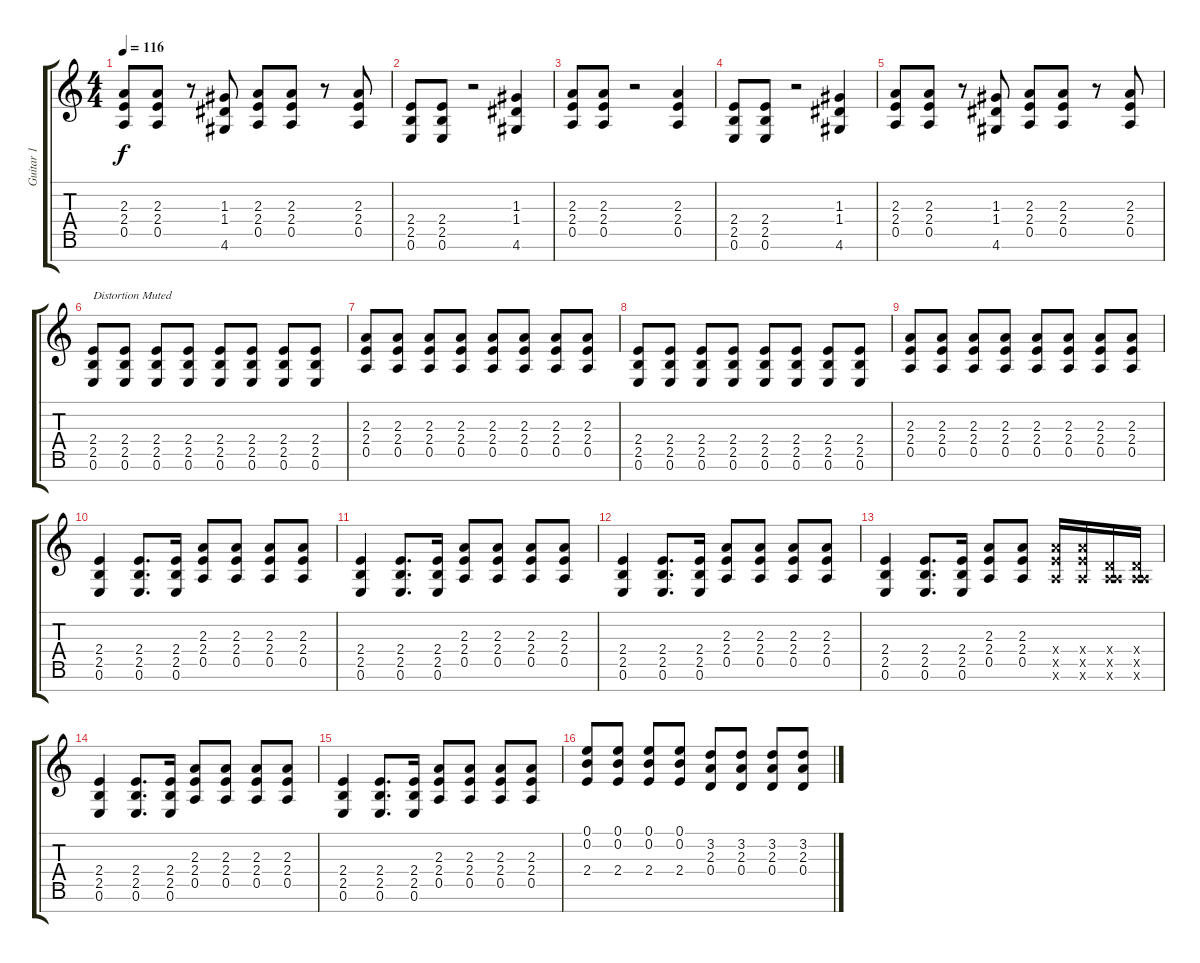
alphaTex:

\track ("Guitar 1" "Guitar 1") {instrument electricguitarclean}
\staff {score tabs}
\tuning (E4 B3 G3 D3 A2 E2 B1) {hide}
\ts (4 4)
\tempo 116
\clef g2
\ks c
(2.3 2.4 0.5).8{dy f} (2.3 2.4 0.5).8 r.8 (1.3 1.4 4.6).8 (2.3 2.4 0.5).8 (2.3 2.4 0.5).8 r.8 (2.3 2.4 0.5).8 |
(2.4 2.5 0.6).8 (2.4 2.5 0.6).8 r.2 (1.3 1.4 4.6).4 |
(2.3 2.4 0.5).8 (2.3 2.4 0.5).8 r.2 (2.3 2.4 0.5).4 |
(2.4 2.5 0.6).8 (2.4 2.5 0.6).8 r.2 (1.3 1.4 4.6).4 |
(2.3 2.4 0.5).8 (2.3 2.4 0.5).8 r.8 (1.3 1.4 4.6).8 (2.3 2.4 0.5).8 (2.3 2.4 0.5).8 r.8 (2.3 2.4 0.5).8 |
(2.4 2.5 0.6).8{txt "Distortion Muted" instrument electricguitarmuted} (2.4 2.5 0.6).8 (2.4 2.5 0.6).8 (2.4 2.5 0.6).8 (2.4 2.5 0.6).8 (2.4 2.5 0.6).8 (2.4 2.5 0.6).8 (2.4 2.5 0.6).8 |
(2.3 2.4 0.5).8 (2.3 2.4 0.5).8 (2.3 2.4 0.5).8 (2.3 2.4 0.5).8 (2.3 2.4 0.5).8 (2.3 2.4 0.5).8 (2.3 2.4 0.5).8 (2.3 2.4 0.5).8 |
(2.4 2.5 0.6).8 (2.4 2.5 0.6).8 (2.4 2.5 0.6).8 (2.4 2.5 0.6).8 (2.4 2.5 0.6).8 (2.4 2.5 0.6).8 (2.4 2.5 0.6).8 (2.4 2.5 0.6).8 |
(2.3 2.4 0.5).8 (2.3 2.4 0.5).8 (2.3 2.4 0.5).8 (2.3 2.4 0.5).8 (2.3 2.4 0.5).8 (2.3 2.4 0.5).8 (2.3 2.4 0.5).8 (2.3 2.4 0.5).8 |
(2.4 2.5 0.6).4{instrument distortionguitar} (2.4 2.5 0.6).8{d} (2.4 2.5 0.6).16 (2.3 2.4 0.5).8 (2.3 2.4 0.5).8 (2.3 2.4 0.5).8 (2.3 2.4 0.5).8 |
(2.4 2.5 0.6).4 (2.4 2.5 0.6).8{d} (2.4 2.5 0.6).16 (2.3 2.4 0.5).8 (2.3 2.4 0.5).8 (2.3 2.4 0.5).8 (2.3 2.4 0.5).8 |
(2.4 2.5 0.6).4 (2.4 2.5 0.6).8{d} (2.4 2.5 0.6).16 (2.3 2.4 0.5).8 (2.3 2.4 0.5).8 (2.3 2.4 0.5).8 (2.3 2.4 0.5).8 |
(2.4 2.5 0.6).4 (2.4 2.5 0.6).8{d} (2.4 2.5 0.6).16 (2.3 2.4 0.5).8 (2.3 2.4 0.5).8 (7.4{x} 7.5{x} 5.6{x}).16 (7.4{x} 7.5{x} 5.6{x}).16 (0.4{x} 0.5{x} 5.6{x}).16 (0.4{x} 0.5{x} 5.6{x}).16 |
(2.4 2.5 0.6).4 (2.4 2.5 0.6).8{d} (2.4 2.5 0.6).16 (2.3 2.4 0.5).8 (2.3 2.4 0.5).8 (2.3 2.4 0.5).8 (2.3 2.4 0.5).8 |
(2.4 2.5 0.6).4 (2.4 2.5 0.6).8{d} (2.4 2.5 0.6).16 (2.3 2.4 0.5).8 (2.3 2.4 0.5).8 (2.3 2.4 0.5).8 (2.3 2.4 0.5).8 |
(0.1 0.2 2.4).8 (0.1 0.2 2.4).8 (0.1 0.2 2.4).8 (0.1 0.2 2.4).8 (3.2 2.3 0.4).8 (3.2 2.3 0.4).8 (3.2 2.3 0.4).8 (3.2 2.3 0.4).8
